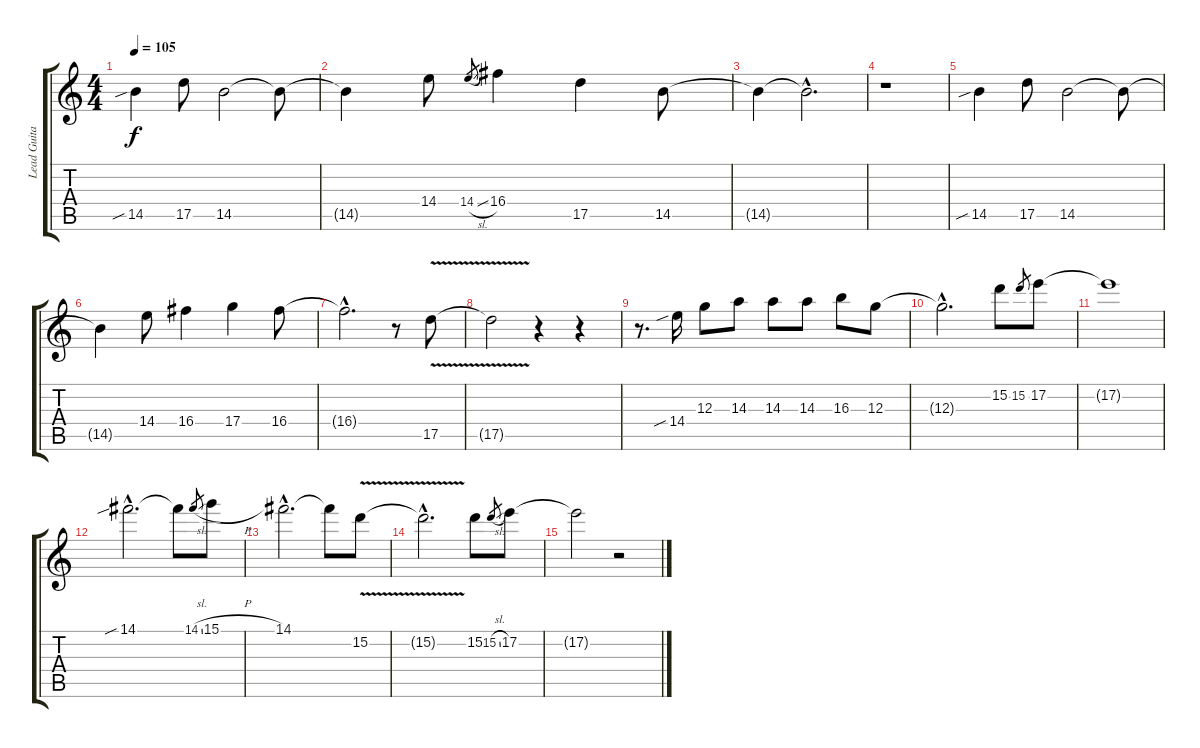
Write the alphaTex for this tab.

\track ("Lead Guitar" "Lead Guita") {instrument distortionguitar}
\staff {score tabs}
\tuning (E4 B3 G3 D3 A2 E2) {hide}
\ts (4 4)
\tempo 105
\clef g2
\ks c
14.5{sib}.4{dy f} 17.5.8 14.5.2 14.5{t}.8 |
14.5{t}.4 14.4.8 14.4{sl}.8{gr} 16.4.4 17.5.4 14.5.8 |
14.5{t}.4 14.5{hac t}.2{d} |
r.1 |
14.5{sib}.4 17.5.8 14.5.2 14.5{t}.8 |
14.5{t}.4 14.4.8 16.4.4 17.4.4 16.4.8 |
16.4{hac t}.2{d} r.8 17.5{v}.8 |
17.5{t}.2 r.4 r.4 |
r.8{d} 14.4{sib}.16 12.3.8 14.3.8 14.3.8 14.3.8 16.3.8 12.3.8 |
12.3{hac t}.2{d} 15.2.8 15.2.8{gr} 17.2.8 |
17.2{t}.1 |
14.1{sib hac}.2{d} 14.1{t}.8 14.1{sl}.8{gr} 15.1{h}.8 |
14.1{hac}.2{d} 14.1{t}.8 15.2{v}.8 |
15.2{hac t}.2{d} 15.2.8 15.2{sl}.8{gr} 17.2.8 |
17.2{t}.2 r.2
